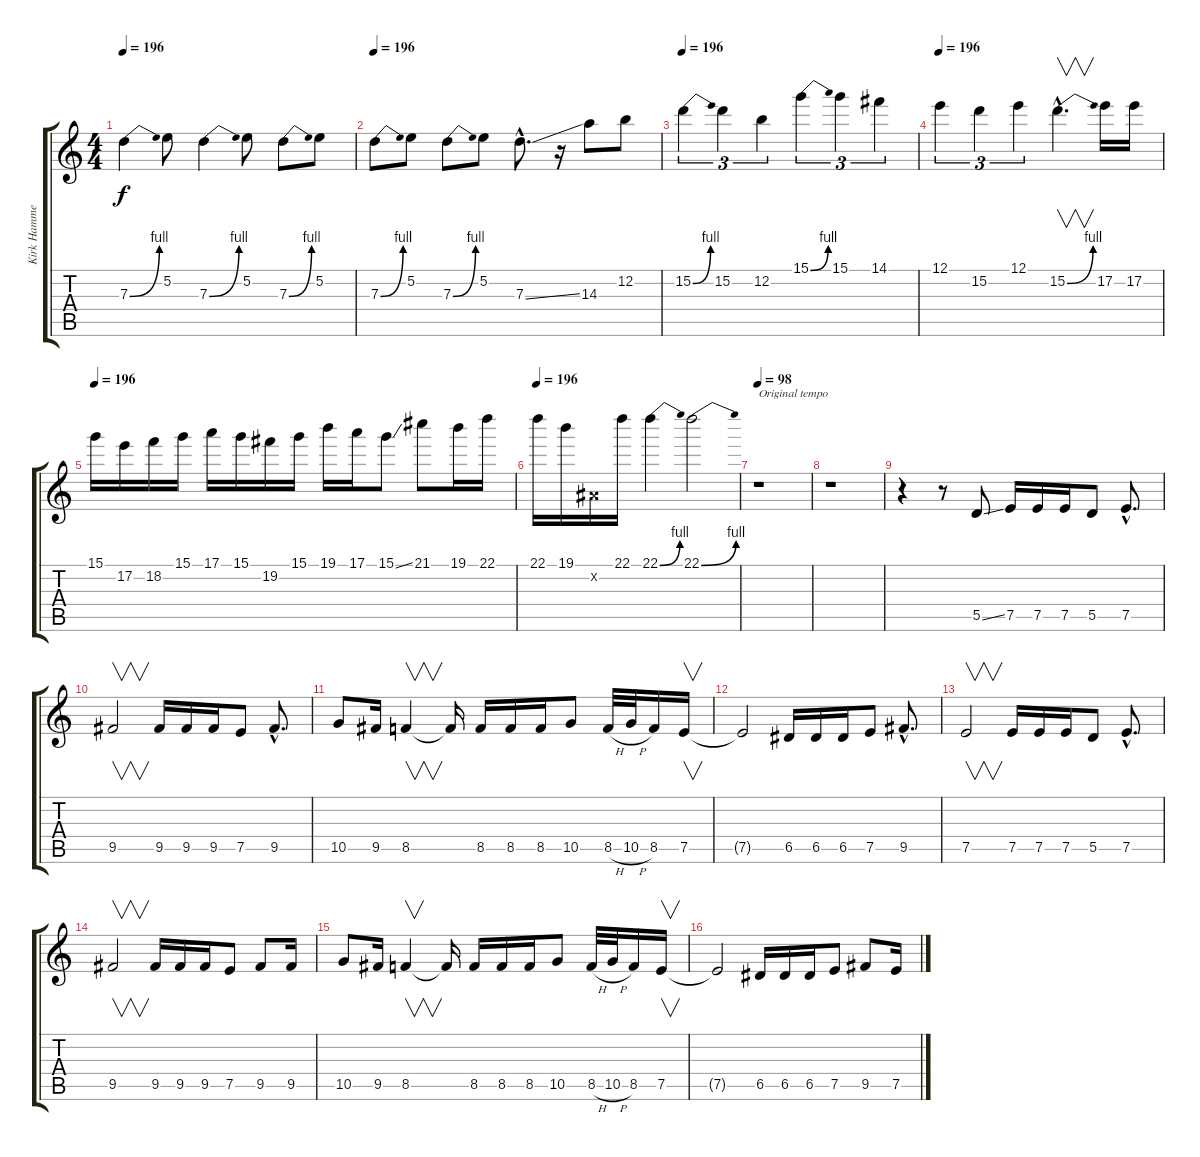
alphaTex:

\track ("Kirk Hammet" "Kirk Hamme") {instrument distortionguitar}
\staff {score tabs}
\tuning (E4 B3 G3 D3 A2 E2) {hide}
\ts (4 4)
\tempo 196
\clef g2
\ks c
7.3{be (bend 0 0 60 4)}.4{dy f} 5.2.8 7.3{be (bend 0 0 60 4)}.4 5.2.8 7.3{be (bend 0 0 60 4)}.8 5.2.8 |
\tempo 196
7.3{be (bend 0 0 60 4)}.8 5.2.8 7.3{be (bend 0 0 60 4)}.8 5.2.8 7.3{ss hac}.8{d} r.16 14.3.8 12.2.8 |
\tempo 196
15.2{be (bend 0 0 60 4)}.4{tu (3 2)} 15.2.4{tu (3 2)} 12.2.4{tu (3 2)} 15.1{be (bend 0 0 60 4)}.4{tu (3 2)} 15.1.4{tu (3 2)} 14.1.4{tu (3 2)} |
\tempo 196
12.1.4{tu (3 2)} 15.2.4{tu (3 2)} 12.1.4{tu (3 2)} 15.2{be (bend 0 0 60 4) hac}.4{v d} 17.2.16 17.2.16 |
\tempo 196
15.1.16 17.2.16 18.2.16 15.1.16 17.1.16 15.1.16 19.2.16 15.1.16 19.1.16 17.1.16 15.1{ss}.8 21.1.8 19.1.16 22.1.16 |
\tempo 196
22.1.16 19.1.16 -1.2{x}.16 22.1.16 22.1{be (bend 0 0 60 4)}.4 22.1{be (bend 0 0 60 4)}.2 |
\tempo 98
r.1{txt "Original tempo"} |
r.1 |
r.4 r.8 5.5{ss}.8 7.5.16 7.5.16 7.5.16 5.5.8 7.5{hac}.8{d} |
9.5.2{v} 9.5.16 9.5.16 9.5.16 7.5.8 9.5{hac}.8{d} |
10.5.8 9.5.16 8.5.4{v} 8.5{t}.16 8.5.16 8.5.16 8.5.16 10.5.8 8.5{h}.32 10.5{h}.32 8.5.16 7.5.16{v} |
7.5{t}.2 6.5.16 6.5.16 6.5.16 7.5.8 9.5{hac}.8{d} |
7.5.2{v} 7.5.16 7.5.16 7.5.16 5.5.8 7.5{hac}.8{d} |
9.5.2{v} 9.5.16 9.5.16 9.5.16 7.5.8 9.5.8 9.5.16 |
10.5.8 9.5.16 8.5.4{v} 8.5{t}.16 8.5.16 8.5.16 8.5.16 10.5.8 8.5{h}.32 10.5{h}.32 8.5.16 7.5.16{v} |
7.5{t}.2 6.5.16 6.5.16 6.5.16 7.5.8 9.5.8 7.5.16
